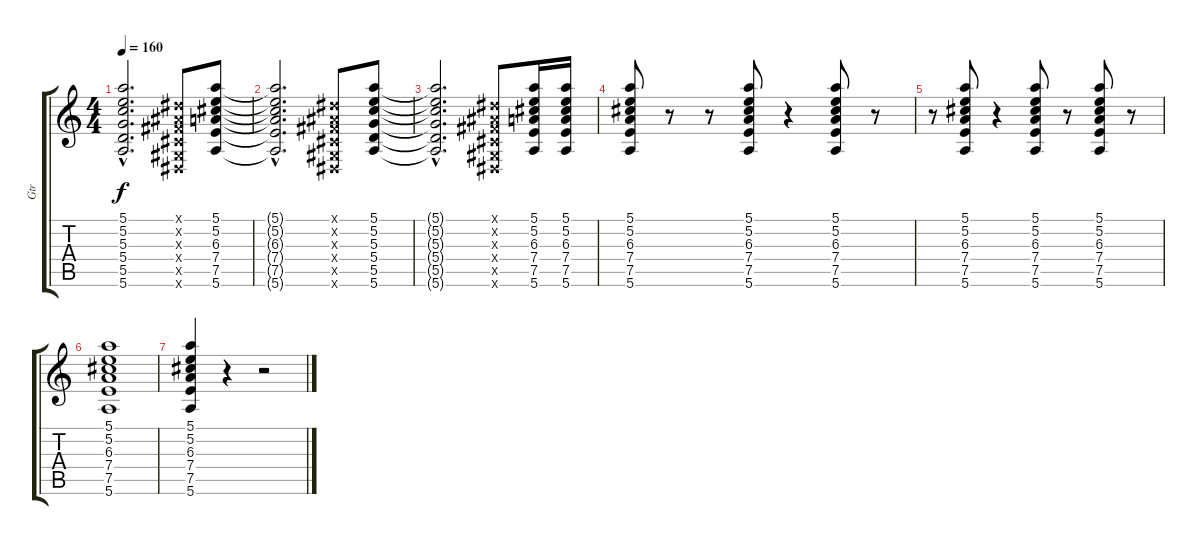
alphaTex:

\track ("Gtr" "Gtr") {instrument overdrivenguitar}
\staff {score tabs}
\tuning (E4 B3 G3 D3 A2 E2) {hide}
\ts (4 4)
\tempo 160
\clef g2
\ks c
(5.1{hac t} 5.2{hac t} 5.3{hac t} 5.4{hac t} 5.5{hac t} 5.6{hac t}).2{d dy f} (-1.1{x} -1.2{x} -1.3{x} -1.4{x} -1.5{x} -1.6{x}).8 (5.1 5.2 6.3 7.4 7.5 5.6).8 |
(5.1{hac t} 5.2{hac t} 6.3{hac t} 7.4{hac t} 7.5{hac t} 5.6{hac t}).2{d} (-1.1{x} -1.2{x} -1.3{x} -1.4{x} -1.5{x} -1.6{x}).8 (5.1 5.2 5.3 5.4 5.5 5.6).8 |
(5.1{hac t} 5.2{hac t} 5.3{hac t} 5.4{hac t} 5.5{hac t} 5.6{hac t}).2{d} (-1.1{x} -1.2{x} -1.3{x} -1.4{x} -1.5{x} -1.6{x}).8 (5.1 5.2 6.3 7.4 7.5 5.6).16 (5.1 5.2 6.3 7.4 7.5 5.6).16 |
(5.1 5.2 6.3 7.4 7.5 5.6).8 r.8 r.8 (5.1 5.2 6.3 7.4 7.5 5.6).8 r.4 (5.1 5.2 6.3 7.4 7.5 5.6).8 r.8 |
r.8 (5.1 5.2 6.3 7.4 7.5 5.6).8 r.4 (5.1 5.2 6.3 7.4 7.5 5.6).8 r.8 (5.1 5.2 6.3 7.4 7.5 5.6).8 r.8 |
(5.1 5.2 6.3 7.4 7.5 5.6).1 |
(5.1 5.2 6.3 7.4 7.5 5.6).4 r.4 r.2
